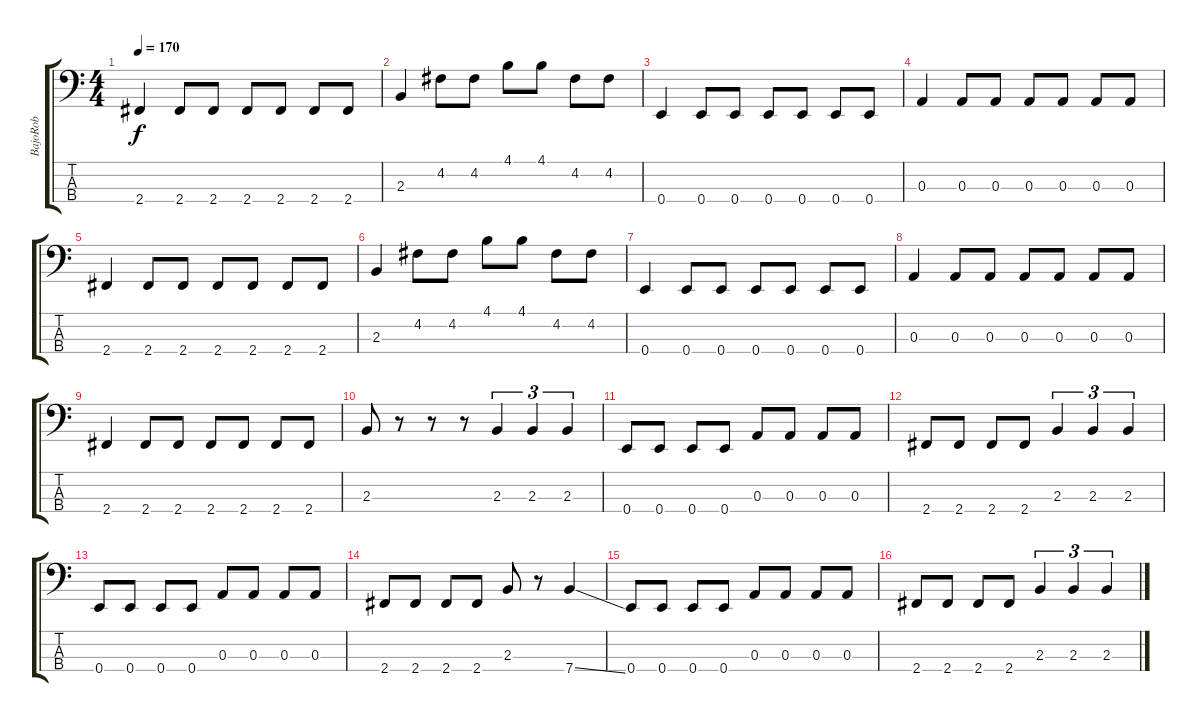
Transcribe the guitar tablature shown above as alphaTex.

\track ("BajoRob" "BajoRob") {instrument electricbassfinger}
\staff {score tabs}
\tuning (G2 D2 A1 E1) {hide}
\ts (4 4)
\tempo 170
\clef f4
\ks c
2.4.4{dy f} 2.4.8 2.4.8 2.4.8 2.4.8 2.4.8 2.4.8 |
2.3.4 4.2.8 4.2.8 4.1.8 4.1.8 4.2.8 4.2.8 |
0.4.4 0.4.8 0.4.8 0.4.8 0.4.8 0.4.8 0.4.8 |
0.3.4 0.3.8 0.3.8 0.3.8 0.3.8 0.3.8 0.3.8 |
2.4.4 2.4.8 2.4.8 2.4.8 2.4.8 2.4.8 2.4.8 |
2.3.4 4.2.8 4.2.8 4.1.8 4.1.8 4.2.8 4.2.8 |
0.4.4 0.4.8 0.4.8 0.4.8 0.4.8 0.4.8 0.4.8 |
0.3.4 0.3.8 0.3.8 0.3.8 0.3.8 0.3.8 0.3.8 |
2.4.4 2.4.8 2.4.8 2.4.8 2.4.8 2.4.8 2.4.8 |
2.3.8 r.8 r.8 r.8 2.3.4{tu (3 2)} 2.3.4{tu (3 2)} 2.3.4{tu (3 2)} |
0.4.8 0.4.8 0.4.8 0.4.8 0.3.8 0.3.8 0.3.8 0.3.8 |
2.4.8 2.4.8 2.4.8 2.4.8 2.3.4{tu (3 2)} 2.3.4{tu (3 2)} 2.3.4{tu (3 2)} |
0.4.8 0.4.8 0.4.8 0.4.8 0.3.8 0.3.8 0.3.8 0.3.8 |
2.4.8 2.4.8 2.4.8 2.4.8 2.3.8 r.8 7.4{ss}.4 |
0.4.8 0.4.8 0.4.8 0.4.8 0.3.8 0.3.8 0.3.8 0.3.8 |
2.4.8 2.4.8 2.4.8 2.4.8 2.3.4{tu (3 2)} 2.3.4{tu (3 2)} 2.3.4{tu (3 2)}
